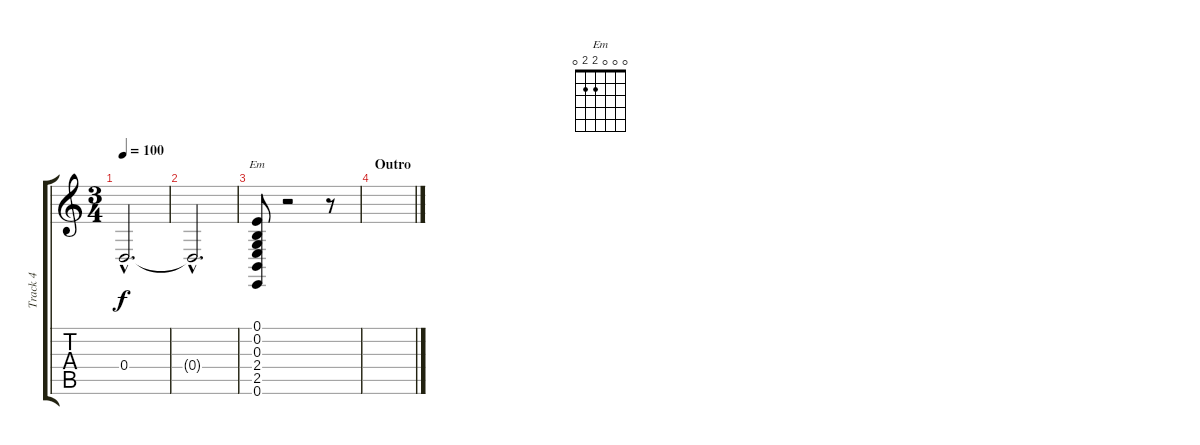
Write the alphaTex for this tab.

\track ("Track 4" "Track 4") {instrument fx7echoes}
\staff {score tabs}
\tuning (E4 B3 G3 D3 A2 E2) {hide}
\chord ("Em" 0 0 0 2 2 0)
\ts (3 4)
\tempo 100
\clef g2
\ks c
0.4{hac t}.2{d dy f} |
0.4{hac t}.2{d} |
(0.1 0.2 0.3 2.4 2.5 0.6).8{ch "Em"} r.2 r.8 |
\section ("" "Outro")
